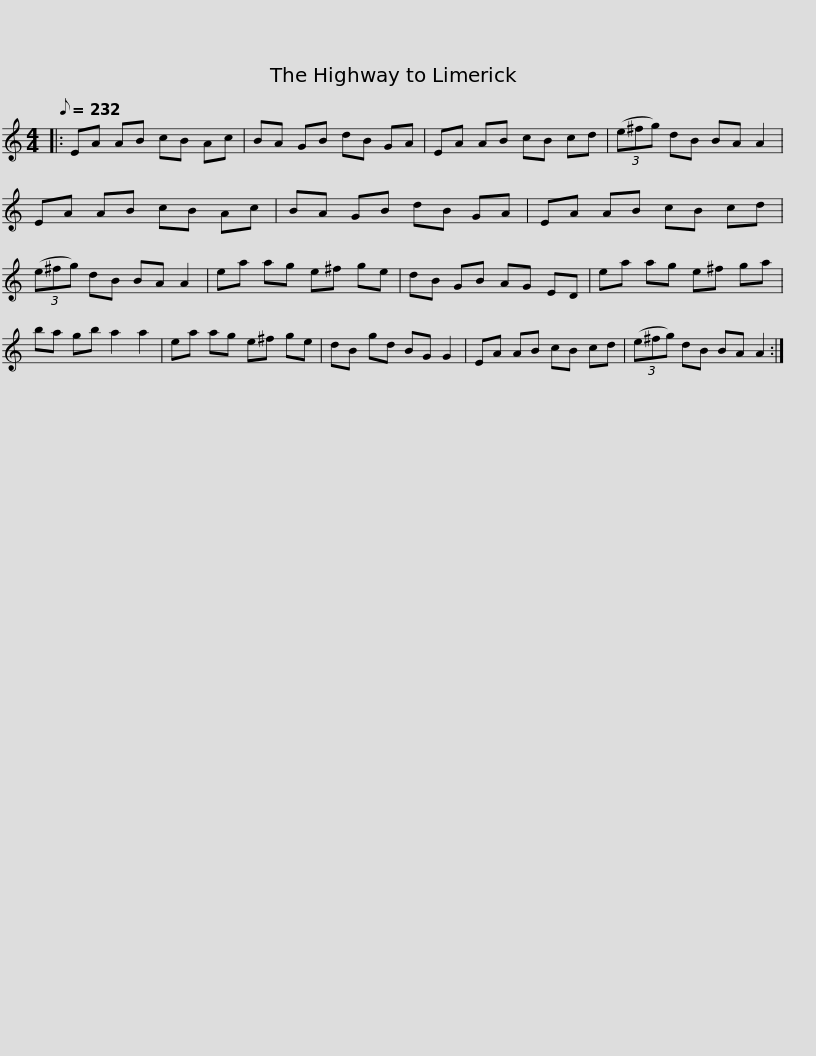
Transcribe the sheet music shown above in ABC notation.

X:1
L:1/8
Q:1/8=232
M:4/4
I:linebreak $
K:C
V:1 treble
V:1
|: EA AB cB Ac | BA GB dB GA | EA AB cB cd | (3(e^fg) dB BA A2 | EA AB cB Ac |$ %5
 BA GB dB GA | EA AB cB cd | (3(e^fg) dB BA A2 | ea ag e^f ge | dB GB AG ED |$ %10
 ea ag e^f ga | ba gb a2 a2 | ea ag e^f ge | dB gd BG G2 | EA AB cB cd |$ %15
 (3(e^fg) dB BA A2 :| %16
